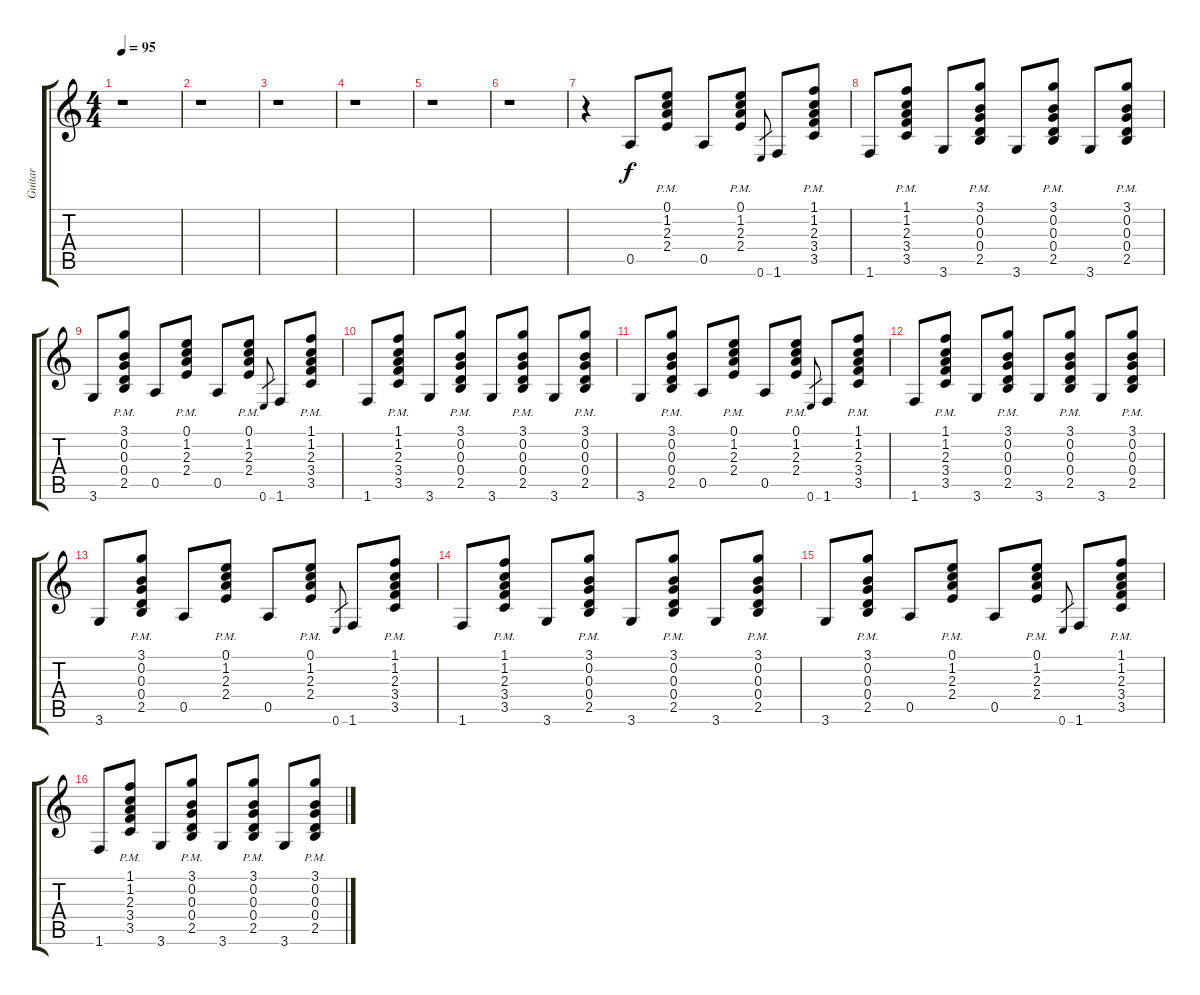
\track ("Guitar" "Guitar") {instrument acousticguitarsteel}
\staff {score tabs}
\tuning (E4 B3 G3 D3 A2 E2) {hide}
\ts (4 4)
\tempo 95
\clef g2
\ks c
r.1{dy f instrument acousticguitarsteel} |
r.1 |
r.1 |
r.1 |
r.1 |
r.1 |
r.4 0.5.8 (0.1{pm} 1.2{pm} 2.3{pm} 2.4{pm}).8 0.5.8 (0.1{pm} 1.2{pm} 2.3{pm} 2.4{pm}).8 0.6.8{gr} 1.6.8 (1.1{pm} 1.2{pm} 2.3{pm} 3.4{pm} 3.5{pm}).8 |
1.6.8 (1.1{pm} 1.2{pm} 2.3{pm} 3.4{pm} 3.5{pm}).8 3.6.8 (3.1{pm} 0.2{pm} 0.3{pm} 0.4{pm} 2.5{pm}).8 3.6.8 (3.1{pm} 0.2{pm} 0.3{pm} 0.4{pm} 2.5{pm}).8 3.6.8 (3.1{pm} 0.2{pm} 0.3{pm} 0.4{pm} 2.5{pm}).8 |
3.6.8 (3.1{pm} 0.2{pm} 0.3{pm} 0.4{pm} 2.5{pm}).8 0.5.8 (0.1{pm} 1.2{pm} 2.3{pm} 2.4{pm}).8 0.5.8 (0.1{pm} 1.2{pm} 2.3{pm} 2.4{pm}).8 0.6.8{gr} 1.6.8 (1.1{pm} 1.2{pm} 2.3{pm} 3.4{pm} 3.5{pm}).8 |
1.6.8 (1.1{pm} 1.2{pm} 2.3{pm} 3.4{pm} 3.5{pm}).8 3.6.8 (3.1{pm} 0.2{pm} 0.3{pm} 0.4{pm} 2.5{pm}).8 3.6.8 (3.1{pm} 0.2{pm} 0.3{pm} 0.4{pm} 2.5{pm}).8 3.6.8 (3.1{pm} 0.2{pm} 0.3{pm} 0.4{pm} 2.5{pm}).8 |
3.6.8 (3.1{pm} 0.2{pm} 0.3{pm} 0.4{pm} 2.5{pm}).8 0.5.8 (0.1{pm} 1.2{pm} 2.3{pm} 2.4{pm}).8 0.5.8 (0.1{pm} 1.2{pm} 2.3{pm} 2.4{pm}).8 0.6.8{gr} 1.6.8 (1.1{pm} 1.2{pm} 2.3{pm} 3.4{pm} 3.5{pm}).8 |
1.6.8 (1.1{pm} 1.2{pm} 2.3{pm} 3.4{pm} 3.5{pm}).8 3.6.8 (3.1{pm} 0.2{pm} 0.3{pm} 0.4{pm} 2.5{pm}).8 3.6.8 (3.1{pm} 0.2{pm} 0.3{pm} 0.4{pm} 2.5{pm}).8 3.6.8 (3.1{pm} 0.2{pm} 0.3{pm} 0.4{pm} 2.5{pm}).8 |
3.6.8 (3.1{pm} 0.2{pm} 0.3{pm} 0.4{pm} 2.5{pm}).8 0.5.8 (0.1{pm} 1.2{pm} 2.3{pm} 2.4{pm}).8 0.5.8 (0.1{pm} 1.2{pm} 2.3{pm} 2.4{pm}).8 0.6.8{gr} 1.6.8 (1.1{pm} 1.2{pm} 2.3{pm} 3.4{pm} 3.5{pm}).8 |
1.6.8 (1.1{pm} 1.2{pm} 2.3{pm} 3.4{pm} 3.5{pm}).8 3.6.8 (3.1{pm} 0.2{pm} 0.3{pm} 0.4{pm} 2.5{pm}).8 3.6.8 (3.1{pm} 0.2{pm} 0.3{pm} 0.4{pm} 2.5{pm}).8 3.6.8 (3.1{pm} 0.2{pm} 0.3{pm} 0.4{pm} 2.5{pm}).8 |
3.6.8 (3.1{pm} 0.2{pm} 0.3{pm} 0.4{pm} 2.5{pm}).8 0.5.8 (0.1{pm} 1.2{pm} 2.3{pm} 2.4{pm}).8 0.5.8 (0.1{pm} 1.2{pm} 2.3{pm} 2.4{pm}).8 0.6.8{gr} 1.6.8 (1.1{pm} 1.2{pm} 2.3{pm} 3.4{pm} 3.5{pm}).8 |
1.6.8 (1.1{pm} 1.2{pm} 2.3{pm} 3.4{pm} 3.5{pm}).8 3.6.8 (3.1{pm} 0.2{pm} 0.3{pm} 0.4{pm} 2.5{pm}).8 3.6.8 (3.1{pm} 0.2{pm} 0.3{pm} 0.4{pm} 2.5{pm}).8 3.6.8 (3.1{pm} 0.2{pm} 0.3{pm} 0.4{pm} 2.5{pm}).8
